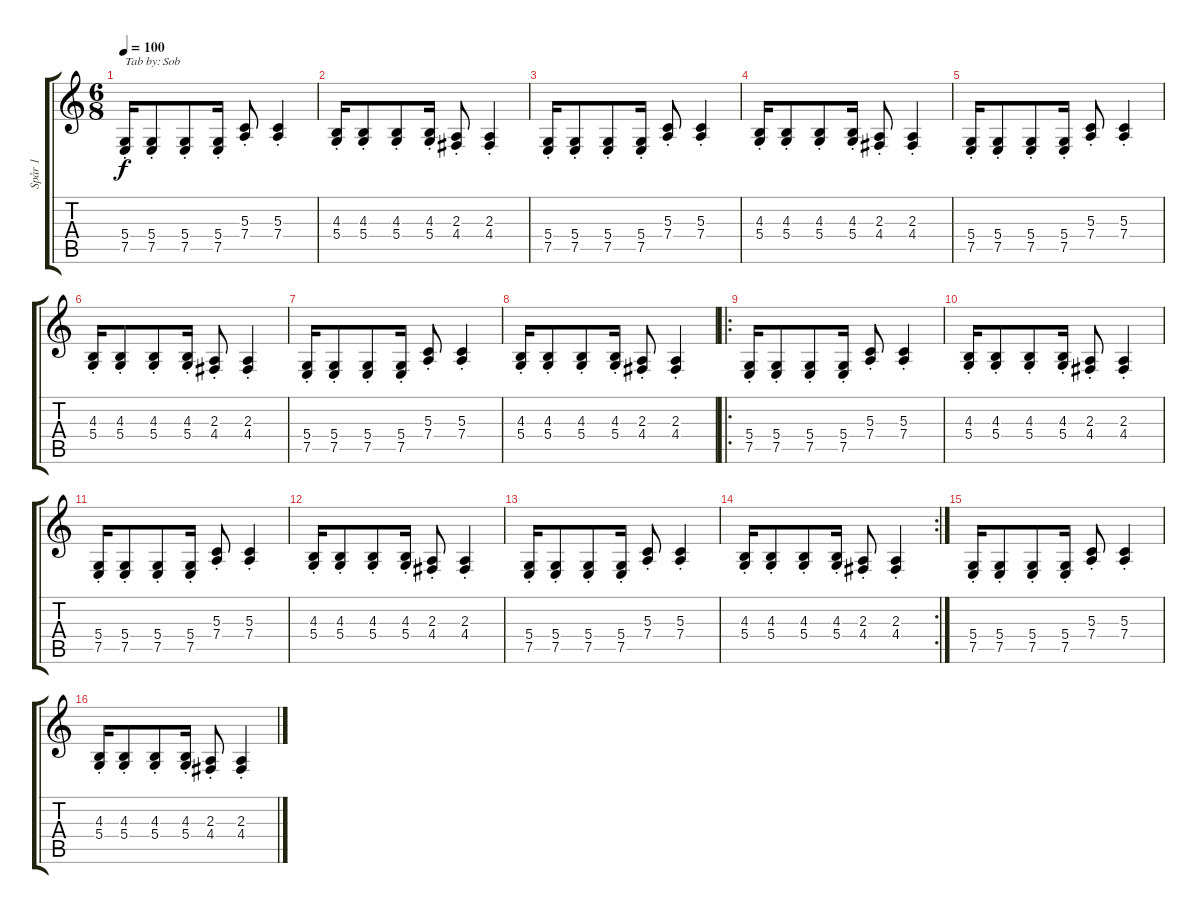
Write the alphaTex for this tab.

\track ("Spår 1" "Spår 1") {instrument synthbrass1}
\staff {score tabs}
\tuning (E4 B3 G3 D3 A2 E2) {hide}
\ts (6 8)
\tempo 100
\clef g2
\ks c
(5.4{st} 7.5{st}).16{txt "Tab by: Sob" dy f instrument synthbrass1} (5.4{st} 7.5{st}).8 (5.4{st} 7.5{st}).8 (5.4{st} 7.5{st}).16 (5.3{st} 7.4{st}).8 (5.3{st} 7.4{st}).4 |
(4.3{st} 5.4{st}).16 (4.3{st} 5.4{st}).8 (4.3{st} 5.4{st}).8 (4.3{st} 5.4{st}).16 (2.3{st} 4.4{st}).8 (2.3{st} 4.4{st}).4 |
(5.4{st} 7.5{st}).16 (5.4{st} 7.5{st}).8 (5.4{st} 7.5{st}).8 (5.4{st} 7.5{st}).16 (5.3{st} 7.4{st}).8 (5.3{st} 7.4{st}).4 |
(4.3{st} 5.4{st}).16 (4.3{st} 5.4{st}).8 (4.3{st} 5.4{st}).8 (4.3{st} 5.4{st}).16 (2.3{st} 4.4{st}).8 (2.3{st} 4.4{st}).4 |
(5.4{st} 7.5{st}).16 (5.4{st} 7.5{st}).8 (5.4{st} 7.5{st}).8 (5.4{st} 7.5{st}).16 (5.3{st} 7.4{st}).8 (5.3{st} 7.4{st}).4 |
(4.3{st} 5.4{st}).16 (4.3{st} 5.4{st}).8 (4.3{st} 5.4{st}).8 (4.3{st} 5.4{st}).16 (2.3{st} 4.4{st}).8 (2.3{st} 4.4{st}).4 |
(5.4{st} 7.5{st}).16 (5.4{st} 7.5{st}).8 (5.4{st} 7.5{st}).8 (5.4{st} 7.5{st}).16 (5.3{st} 7.4{st}).8 (5.3{st} 7.4{st}).4 |
(4.3{st} 5.4{st}).16 (4.3{st} 5.4{st}).8 (4.3{st} 5.4{st}).8 (4.3{st} 5.4{st}).16 (2.3{st} 4.4{st}).8 (2.3{st} 4.4{st}).4 |
\ro
(5.4{st} 7.5{st}).16 (5.4{st} 7.5{st}).8 (5.4{st} 7.5{st}).8 (5.4{st} 7.5{st}).16 (5.3{st} 7.4{st}).8 (5.3{st} 7.4{st}).4 |
(4.3{st} 5.4{st}).16 (4.3{st} 5.4{st}).8 (4.3{st} 5.4{st}).8 (4.3{st} 5.4{st}).16 (2.3{st} 4.4{st}).8 (2.3{st} 4.4{st}).4 |
(5.4{st} 7.5{st}).16 (5.4{st} 7.5{st}).8 (5.4{st} 7.5{st}).8 (5.4{st} 7.5{st}).16 (5.3{st} 7.4{st}).8 (5.3{st} 7.4{st}).4 |
(4.3{st} 5.4{st}).16 (4.3{st} 5.4{st}).8 (4.3{st} 5.4{st}).8 (4.3{st} 5.4{st}).16 (2.3{st} 4.4{st}).8 (2.3{st} 4.4{st}).4 |
(5.4{st} 7.5{st}).16 (5.4{st} 7.5{st}).8 (5.4{st} 7.5{st}).8 (5.4{st} 7.5{st}).16 (5.3{st} 7.4{st}).8 (5.3{st} 7.4{st}).4 |
\rc 2
(4.3{st} 5.4{st}).16 (4.3{st} 5.4{st}).8 (4.3{st} 5.4{st}).8 (4.3{st} 5.4{st}).16 (2.3{st} 4.4{st}).8 (2.3{st} 4.4{st}).4 |
(5.4{st} 7.5{st}).16 (5.4{st} 7.5{st}).8 (5.4{st} 7.5{st}).8 (5.4{st} 7.5{st}).16 (5.3{st} 7.4{st}).8 (5.3{st} 7.4{st}).4 |
(4.3{st} 5.4{st}).16 (4.3{st} 5.4{st}).8 (4.3{st} 5.4{st}).8 (4.3{st} 5.4{st}).16 (2.3{st} 4.4{st}).8 (2.3{st} 4.4{st}).4
